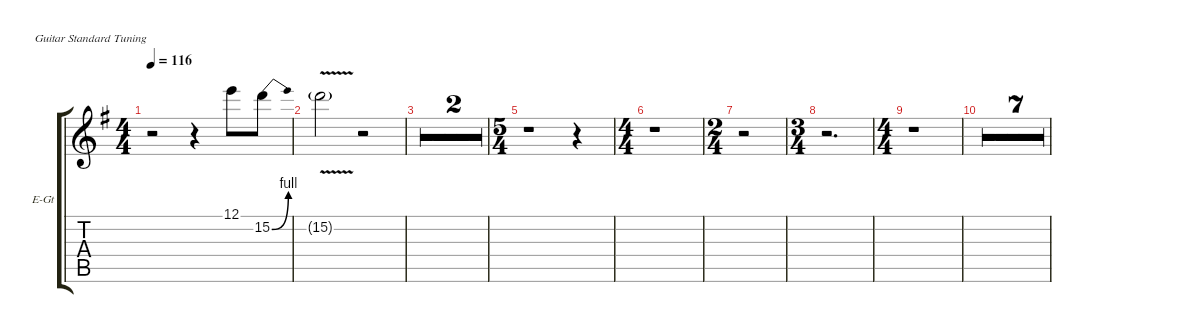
\defaultSystemsLayout 4
\hideDynamics
\bracketExtendMode groupsimilarinstruments
\multiBarRest
\firstSystemTrackNameOrientation horizontal
\otherSystemsTrackNameOrientation horizontal
\track ("E.Guitar 2" "E-Gt") {multiBarRest instrument distortionguitar}
\staff {score tabs}
\tuning (E4 B3 G3 D3 A2 E2)
\ts (4 4)
\tempo 116
\clef g2
\ks g
r.2{dy f} r.4 12.1.8 15.2{be (bend 0 0 60 4)}.8 |
15.2{v g}.2 r.2 |
r.1 |
r.1 |
\ts (5 4)
r.1 r.4 |
\ts (4 4)
r.1 |
\ts (2 4)
r.2 |
\ts (3 4)
r.2{d} |
\ts (4 4)
r.1 |
r.1 |
r.1 |
r.1 |
r.1 |
r.1 |
r.1 |
r.1
